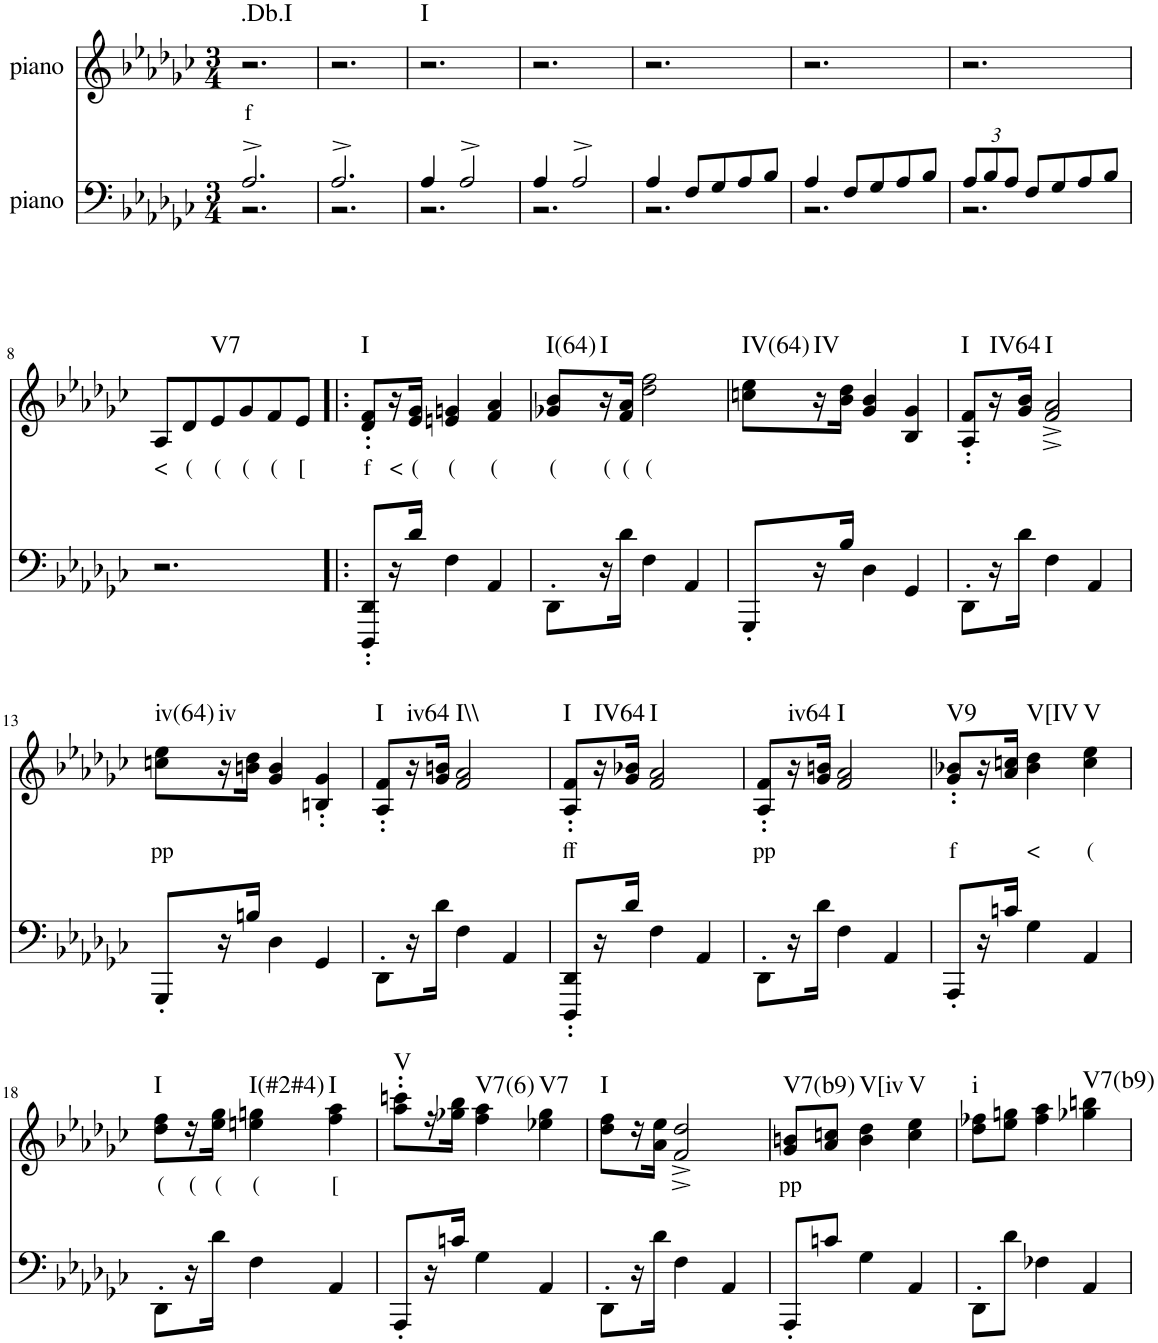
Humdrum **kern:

**kern	**kern	**text	**harte
*part2	*part1	*part1	*part1
*staff2	*staff1	*staff1	*
*I"piano	*I"piano	*	*
*I'Pno	*I'Pno	*	*
*clefF4	*clefG2	*	*
*k[b-e-a-d-g-c-]	*k[b-e-a-d-g-c-]	*	*
*G-:	*G-:	*	*
*M3/4	*M3/4	*	*
=1	=1	=1	=1
*^	*	*	*
!	!	!	!LO:LY:b	!LO:H:kt=.Db.I
2.A-^/	2.r	2.r	f	N
=2	=2	=2	=2	=2
2.A-^/	2.r	2.r	.	.
=3	=3	=3	=3	=3
!	!	!	!	!LO:H:kt=I
4A-/	2.r	2.r	.	N
2A-^/	.	.	.	.
=4	=4	=4	=4	=4
4A-/	2.r	2.r	.	.
2A-^/	.	.	.	.
=5	=5	=5	=5	=5
4A-/	2.r	2.r	.	.
8F/L	.	.	.	.
8G-/	.	.	.	.
8A-/	.	.	.	.
8B-/J	.	.	.	.
=6	=6	=6	=6	=6
4A-/	2.r	2.r	.	.
8F/L	.	.	.	.
8G-/	.	.	.	.
8A-/	.	.	.	.
8B-/J	.	.	.	.
=7	=7	=7	=7	=7
*Xbrackettup	*	*	*	*
12A-/L	2.r	2.r	.	.
12B-/	.	.	.	.
12A-/J	.	.	.	.
8F/L	.	.	.	.
8G-/	.	.	.	.
8A-/	.	.	.	.
8B-/J	.	.	.	.
*v	*v	*	*	*
!!LO:LB:g=z
=8	=8	=8	=8
!	!	!LO:LY:b	!
2.r	8A-/L	<	.
!	!	!LO:LY:b	!
.	8d-/	(	.
!	!	!LO:LY:b	!LO:H:kt=V7
.	8e-/	(	N
!	!	!LO:LY:b	!
.	8g-/	(	.
!	!	!LO:LY:b	!
.	8f/	(	.
!	!	!LO:LY:b	!
.	8e-/J	[	.
=9!|:	=9!|:	=9!|:	=9!|:
!	!	!LO:LY:b	!LO:H:kt=I
8DDD-/' 8DD-/'L	8d-/' 8f/'L	f	N
!	!	!LO:LY:b	!
16r	16r	<	.
!	!	!LO:LY:b	!
16d-/JJ	16e-/ 16g-/JJ	(	.
!	!	!LO:LY:b	!
4F\	4en/ 4gn/	(	.
!	!	!LO:LY:b	!
4AA-/	4f/ 4a-/	(	.
=10	=10	=10	=10
!	!	!LO:LY:b	!LO:H:kt=I(64)
8DD-'\L	8g-X/ 8b-/L	(	N
!	!	!LO:LY:b	!LO:H:kt=I
16r	16r	(	N
!	!	!LO:LY:b	!
16d-\JJ	16f/ 16a-/JJ	(	.
!	!	!LO:LY:b	!
4F\	2dd-\ 2ff\	(	.
4AA-/	.	.	.
=11	=11	=11	=11
!	!	!	!LO:H:kt=IV(64)
8GGG-'/L	8ccn\ 8ee-\L	.	N
!	!	!	!LO:H:kt=IV
16r	16r	.	N
16B-/JJ	16b-\ 16dd-\JJ	.	.
4D-\	4g-/ 4b-/	.	.
4GG-/	4B-/ 4g-/	.	.
=12	=12	=12	=12
!	!	!	!LO:H:kt=I
8DD-'\L	8A-/' 8f/'L	.	N
!	!	!	!LO:H:kt=IV64
16r	16r	.	N
16d-\JJ	16g-/ 16b-/JJ	.	.
!	!	!	!LO:H:kt=I
4F\	2f/^ 2a-/^	.	N
4AA-/	.	.	.
!!LO:LB:g=z
=13	=13	=13	=13
!	!	!LO:LY:b	!LO:H:kt=iv(64)
8GGG-'/L	8ccn\ 8ee-\L	pp	N
!	!	!	!LO:H:kt=iv
16r	16r	.	N
16Bn/JJ	16bn\ 16dd-\JJ	.	.
4D-\	4g-/ 4b/	.	.
4GG-/	4Bn/' 4g-/'	.	.
=14	=14	=14	=14
!	!	!	!LO:H:kt=I
8DD-'\L	8A-/' 8f/'L	.	N
!	!	!	!LO:H:kt=iv64
16r	16r	.	N
16d-\JJ	16g-/ 16bn/JJ	.	.
!	!	!	!LO:H:kt=I\\
4F\	2f/ 2a-/	.	N
4AA-/	.	.	.
=15	=15	=15	=15
!	!	!LO:LY:b	!LO:H:kt=I
8DDD-/' 8DD-/'L	8A-/' 8f/'L	ff	N
!	!	!	!LO:H:kt=IV64
16r	16r	.	N
16d-/JJ	16g-/ 16b-X/JJ	.	.
!	!	!	!LO:H:kt=I
4F\	2f/ 2a-/	.	N
4AA-/	.	.	.
=16	=16	=16	=16
!	!	!LO:LY:b	!
8DD-'\L	8A-/' 8f/'L	pp	.
!	!	!	!LO:H:kt=iv64
16r	16r	.	N
16d-\JJ	16g-/ 16bn/JJ	.	.
!	!	!	!LO:H:kt=I
4F\	2f/ 2a-/	.	N
4AA-/	.	.	.
=17	=17	=17	=17
!	!	!LO:LY:b	!LO:H:kt=V9
8AAA-'/L	8g-/' 8b-X/'L	f	N
16r	16r	.	.
16cn/JJ	16a-/ 16ccn/JJ	.	.
!	!	!LO:LY:b	!LO:H:kt=V[IV
4G-\	4b-\ 4dd-\	<	N
!	!	!LO:LY:b	!LO:H:kt=V
4AA-/	4cc\ 4ee-\	(	N
!!LO:LB:g=z
=18	=18	=18	=18
!	!	!LO:LY:b	!LO:H:kt=I
8DD-'\L	8dd-\ 8ff\L	(	N
!	!	!LO:LY:b	!
16r	16r	(	.
!	!	!LO:LY:b	!
16d-\JJ	16ee-\ 16gg-\JJ	(	.
!	!	!LO:LY:b	!LO:H:kt=I(#2#4)
4F\	4een\ 4ggn\	(	N
!	!	!LO:LY:b	!LO:H:kt=I
4AA-/	4ff\ 4aa-\	[	N
=19	=19	=19	=19
!	!	!	!LO:H:kt=V
8AAA-'/L	8aa-\' 8cccn\'L	.	N
16r	16r	.	.
16cn/JJ	16gg-X\ 16bb-\JJ	.	.
!	!	!	!LO:H:kt=V7(6)
4G-\	4ff\ 4aa-\	.	N
!	!	!	!LO:H:kt=V7
4AA-/	4ee-X\ 4gg-\	.	N
=20	=20	=20	=20
!	!	!	!LO:H:kt=I
8DD-'\L	8dd-\ 8ff\L	.	N
16r	16r	.	.
16d-\JJ	16a-\ 16ee-\JJ	.	.
4F\	2f/^ 2dd-/^	.	.
4AA-/	.	.	.
=21	=21	=21	=21
!	!	!LO:LY:b	!LO:H:kt=V7(b9)
8AAA-'/L	8g-/ 8bn/L	pp	N
8cn/J	8a-/ 8ccn/J	.	.
!	!	!	!LO:H:kt=V[iv
4G-\	4b\ 4dd-\	.	N
!	!	!	!LO:H:kt=V
4AA-/	4cc\ 4ee-\	.	N
=22	=22	=22	=22
!	!	!	!LO:H:kt=i
8DD-'\L	8dd-\ 8ff-X\L	.	N
8d-\J	8ee-\ 8ggn\J	.	.
4F-X\	4ff-\ 4aa-\	.	.
!	!	!	!LO:H:kt=V7(b9)
4AA-/	4gg-X\ 4bbn\	.	N
=	=	=	=
*-	*-	*-	*-
